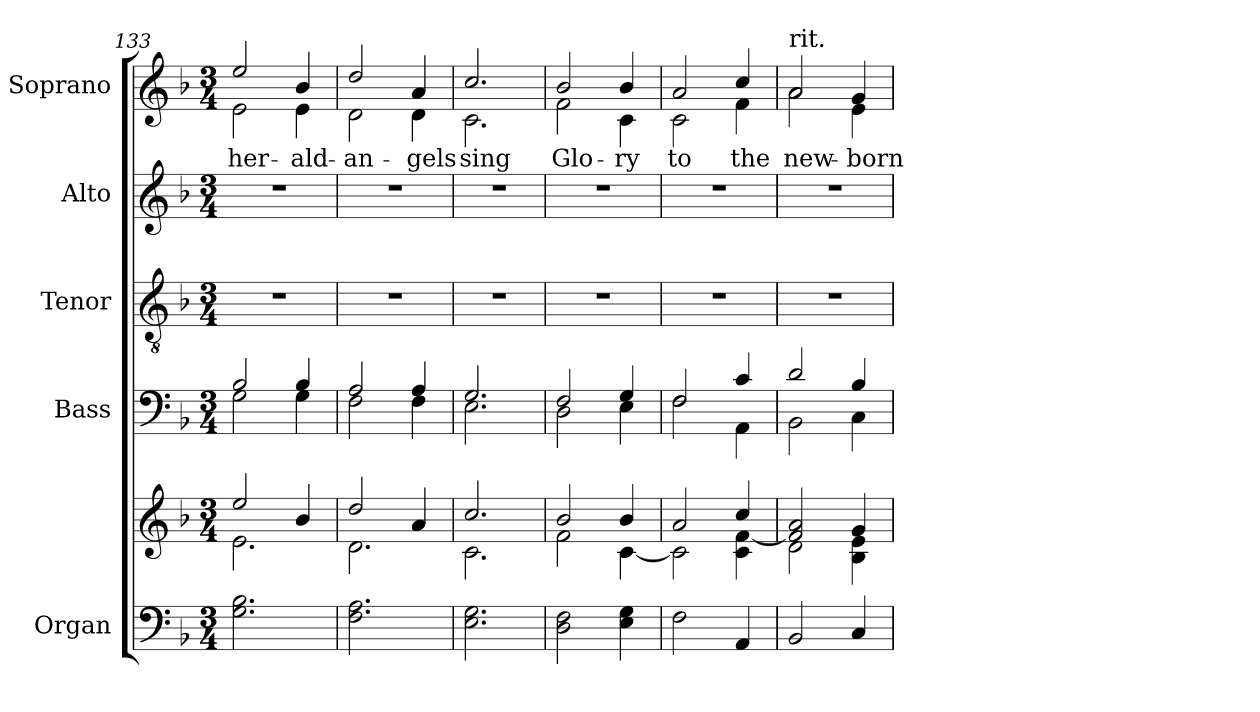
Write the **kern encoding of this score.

**kern	**kern	**kern	**kern	**kern	**kern	**text
*part5	*part5	*part4	*part3	*part2	*part1	*part1
*staff6	*staff5	*staff4	*staff3	*staff2	*staff1	*staff1
*I"Organ	*	*I"Bass	*I"Tenor	*I"Alto	*I"Soprano	*
*I'Org.	*	*I'B.	*I'T.	*I'A.	*I'S.	*
*clefF4	*clefG2	*clefF4	*clefGv2	*clefG2	*clefG2	*
*	*	*	*ITrd7c12	*	*	*
*k[b-]	*k[b-]	*k[b-]	*k[b-]	*k[b-]	*k[b-]	*
*F:	*F:	*F:	*F:	*F:	*F:	*
*M3/4	*M3/4	*M3/4	*M3/4	*M3/4	*M3/4	*
=133	=133	=133	=133	=133	=133	=133
*	*^	*^	*	*	*	*
!	!	!	!	!	!LO:N:vis=1	!LO:N:vis=1	!	!
*	*	*	*	*	*	*	*^	*
!	!	!	!	!	!	!	!	!	!LO:LY:b:color=#000000
2.Gi\ 2.B-i	2eei/	2.ei\	2B-i/	2Gi\	2.r	2.r	2eei/	2ei\	her-
!	!	!	!	!	!	!	!	!	!LO:LY:b:color=#000000
.	4b-i/	.	4B-i/	4Gi\	.	.	4b-i/	4ei\	-ald-
=134	=134	=134	=134	=134	=134	=134	=134	=134	=134
!	!	!	!	!	!LO:N:vis=1	!LO:N:vis=1	!	!	!
!	!	!	!	!	!	!	!	!	!LO:LY:b:color=#000000
2.Fi\ 2.Ai	2ddi/	2.di\	2Ai/	2Fi\	2.r	2.r	2ddi/	2di\	-an-
!	!	!	!	!	!	!	!	!	!LO:LY:b:color=#000000
.	4ai/	.	4Ai/	4Fi\	.	.	4ai/	4di\	-gels
=135	=135	=135	=135	=135	=135	=135	=135	=135	=135
!	!	!	!	!	!LO:N:vis=1	!LO:N:vis=1	!	!	!
!	!	!	!	!	!	!	!	!	!LO:LY:b:color=#000000
2.Ei\ 2.Gi	2.cci/	2.ci\	2.Gi/	2.Ei\	2.r	2.r	2.cci/	2.ci\	sing
=136	=136	=136	=136	=136	=136	=136	=136	=136	=136
!	!	!	!	!	!LO:N:vis=1	!LO:N:vis=1	!	!	!
!	!	!	!	!	!	!	!	!	!LO:LY:b:color=#000000
2Di\ 2Fi	2b-i/	2fi\	2Fi/	2Di\	2.r	2.r	2b-i/	2fi\	Glo-
!	!	!	!	!	!	!	!	!	!LO:LY:b:color=#000000
4Ei\ 4Gi	4b-i/	[<4ci\	4Gi/	4Ei\	.	.	4b-i/	4ci\	-ry
=137	=137	=137	=137	=137	=137	=137	=137	=137	=137
!	!	!	!	!	!LO:N:vis=1	!LO:N:vis=1	!	!	!
!	!	!	!	!	!	!	!	!	!LO:LY:b:color=#000000
2Fi\	2ai/	2ci\]	2Fi/	2Fi\	2.r	2.r	2ai/	2ci\	to
!	!	!	!	!	!	!	!	!	!LO:LY:b:color=#000000
4AAi/	4cci/	4ci\ [<4fi	4ci/	4AAi\	.	.	4cci/	4fi\	the
=138	=138	=138	=138	=138	=138	=138	=138	=138	=138
!	!	!	!	!	!LO:N:vis=1	!LO:N:vis=1	!	!	!
!	!	!	!	!	!	!	!LO:TX:t=rit.	!	!
!	!	!	!	!	!	!	!	!	!LO:LY:b:color=#000000
2BB-i/	2fi/] 2ai	2di\	2di/	2BB-i\	2.r	2.r	2ai/	2ai\	new-
!	!	!	!	!	!	!	!	!	!LO:LY:b:color=#000000
4Ci/	4gi/	4B-i\ 4ei	4B-i/	4Ci\	.	.	4gi/	4ei\	-born
*	*v	*v	*	*	*	*	*v	*v	*
*	*	*v	*v	*	*	*	*
=	=	=	=	=	=	=
*-	*-	*-	*-	*-	*-	*-
